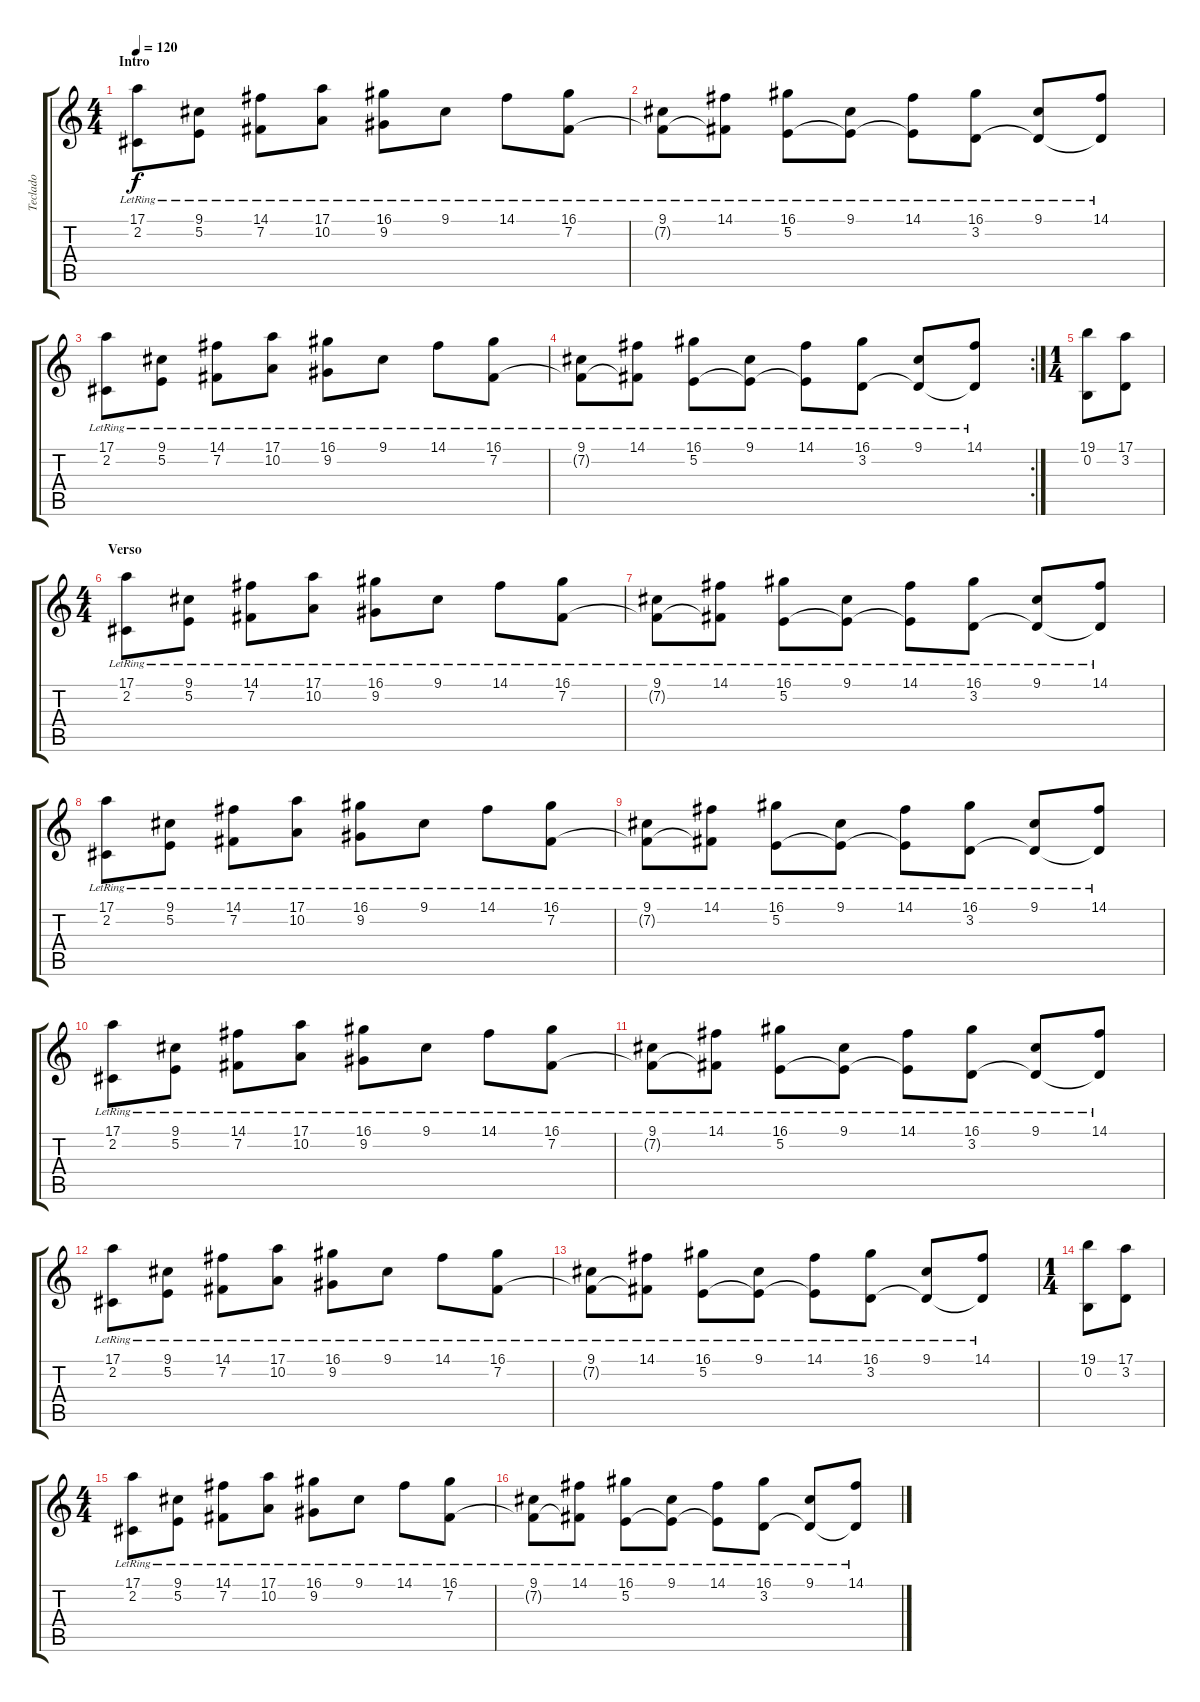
\track ("Teclado" "Teclado") {instrument acousticgrandpiano}
\staff {score tabs}
\tuning (E4 B3 G3 D3 A2 E2) {hide}
\ts (4 4)
\section ("" "Intro")
\tempo 120
\clef g2
\ks c
(17.1{lr} 2.2{lr}).8{dy f instrument acousticgrandpiano} (9.1{lr} 5.2{lr}).8 (14.1{lr} 7.2{lr}).8 (17.1{lr} 10.2{lr}).8 (16.1{lr} 9.2{lr}).8 9.1{lr}.8 14.1{lr}.8 (16.1{lr} 7.2{lr}).8 |
(9.1{lr} 7.2{t}).8 (14.1{lr} 7.2{t}).8 (16.1{lr} 5.2{lr}).8 (9.1{lr} 5.2{t}).8 (14.1{lr} 5.2{t}).8 (16.1{lr} 3.2{lr}).8 (9.1{lr} 3.2{t}).8 (14.1{lr} 3.2{t}).8 |
(17.1{lr} 2.2{lr}).8 (9.1{lr} 5.2{lr}).8 (14.1{lr} 7.2{lr}).8 (17.1{lr} 10.2{lr}).8 (16.1{lr} 9.2{lr}).8 9.1{lr}.8 14.1{lr}.8 (16.1{lr} 7.2{lr}).8 |
\rc 2
(9.1{lr} 7.2{t}).8 (14.1{lr} 7.2{t}).8 (16.1{lr} 5.2{lr}).8 (9.1{lr} 5.2{t}).8 (14.1{lr} 5.2{t}).8 (16.1{lr} 3.2{lr}).8 (9.1{lr} 3.2{t}).8 (14.1{lr} 3.2{t}).8 |
\ts (1 4)
(19.1 0.2).8 (17.1 3.2).8 |
\ts (4 4)
\section ("" "Verso")
(17.1{lr} 2.2{lr}).8 (9.1{lr} 5.2{lr}).8 (14.1{lr} 7.2{lr}).8 (17.1{lr} 10.2{lr}).8 (16.1{lr} 9.2{lr}).8 9.1{lr}.8 14.1{lr}.8 (16.1{lr} 7.2{lr}).8 |
(9.1{lr} 7.2{t}).8 (14.1{lr} 7.2{t}).8 (16.1{lr} 5.2{lr}).8 (9.1{lr} 5.2{t}).8 (14.1{lr} 5.2{t}).8 (16.1{lr} 3.2{lr}).8 (9.1{lr} 3.2{t}).8 (14.1{lr} 3.2{t}).8 |
(17.1{lr} 2.2{lr}).8 (9.1{lr} 5.2{lr}).8 (14.1{lr} 7.2{lr}).8 (17.1{lr} 10.2{lr}).8 (16.1{lr} 9.2{lr}).8 9.1{lr}.8 14.1{lr}.8 (16.1{lr} 7.2{lr}).8 |
(9.1{lr} 7.2{t}).8 (14.1{lr} 7.2{t}).8 (16.1{lr} 5.2{lr}).8 (9.1{lr} 5.2{t}).8 (14.1{lr} 5.2{t}).8 (16.1{lr} 3.2{lr}).8 (9.1{lr} 3.2{t}).8 (14.1{lr} 3.2{t}).8 |
(17.1{lr} 2.2{lr}).8 (9.1{lr} 5.2{lr}).8 (14.1{lr} 7.2{lr}).8 (17.1{lr} 10.2{lr}).8 (16.1{lr} 9.2{lr}).8 9.1{lr}.8 14.1{lr}.8 (16.1{lr} 7.2{lr}).8 |
(9.1{lr} 7.2{t}).8 (14.1{lr} 7.2{t}).8 (16.1{lr} 5.2{lr}).8 (9.1{lr} 5.2{t}).8 (14.1{lr} 5.2{t}).8 (16.1{lr} 3.2{lr}).8 (9.1{lr} 3.2{t}).8 (14.1{lr} 3.2{t}).8 |
(17.1{lr} 2.2{lr}).8 (9.1{lr} 5.2{lr}).8 (14.1{lr} 7.2{lr}).8 (17.1{lr} 10.2{lr}).8 (16.1{lr} 9.2{lr}).8 9.1{lr}.8 14.1{lr}.8 (16.1{lr} 7.2{lr}).8 |
(9.1{lr} 7.2{t}).8 (14.1{lr} 7.2{t}).8 (16.1{lr} 5.2{lr}).8 (9.1{lr} 5.2{t}).8 (14.1{lr} 5.2{t}).8 (16.1{lr} 3.2{lr}).8 (9.1{lr} 3.2{t}).8 (14.1{lr} 3.2{t}).8 |
\ts (1 4)
(19.1 0.2).8 (17.1 3.2).8 |
\ts (4 4)
(17.1{lr} 2.2{lr}).8 (9.1{lr} 5.2{lr}).8 (14.1{lr} 7.2{lr}).8 (17.1{lr} 10.2{lr}).8 (16.1{lr} 9.2{lr}).8 9.1{lr}.8 14.1{lr}.8 (16.1{lr} 7.2{lr}).8 |
(9.1{lr} 7.2{t}).8 (14.1{lr} 7.2{t}).8 (16.1{lr} 5.2{lr}).8 (9.1{lr} 5.2{t}).8 (14.1{lr} 5.2{t}).8 (16.1{lr} 3.2{lr}).8 (9.1{lr} 3.2{t}).8 (14.1{lr} 3.2{t}).8
